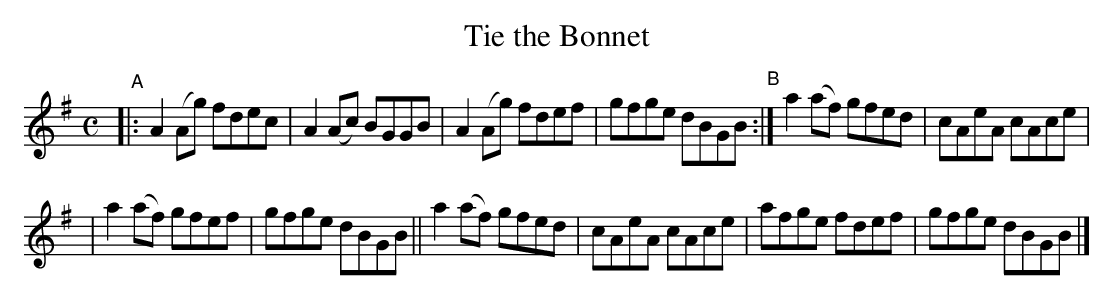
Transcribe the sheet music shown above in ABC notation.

X:1
T: Tie the Bonnet
M: C
L: 1/8
K: G
"^A"|: A2(Ag) fdec | A2(Ac) BGGB | A2(Ag) fdef | gfge dBGB "^B":| a2(af) gfed | cAeA cAce |
| a2(af) gfef | gfge dBGB || a2(af) gfed | cAeA cAce | afge fdef | gfge dBGB |]
